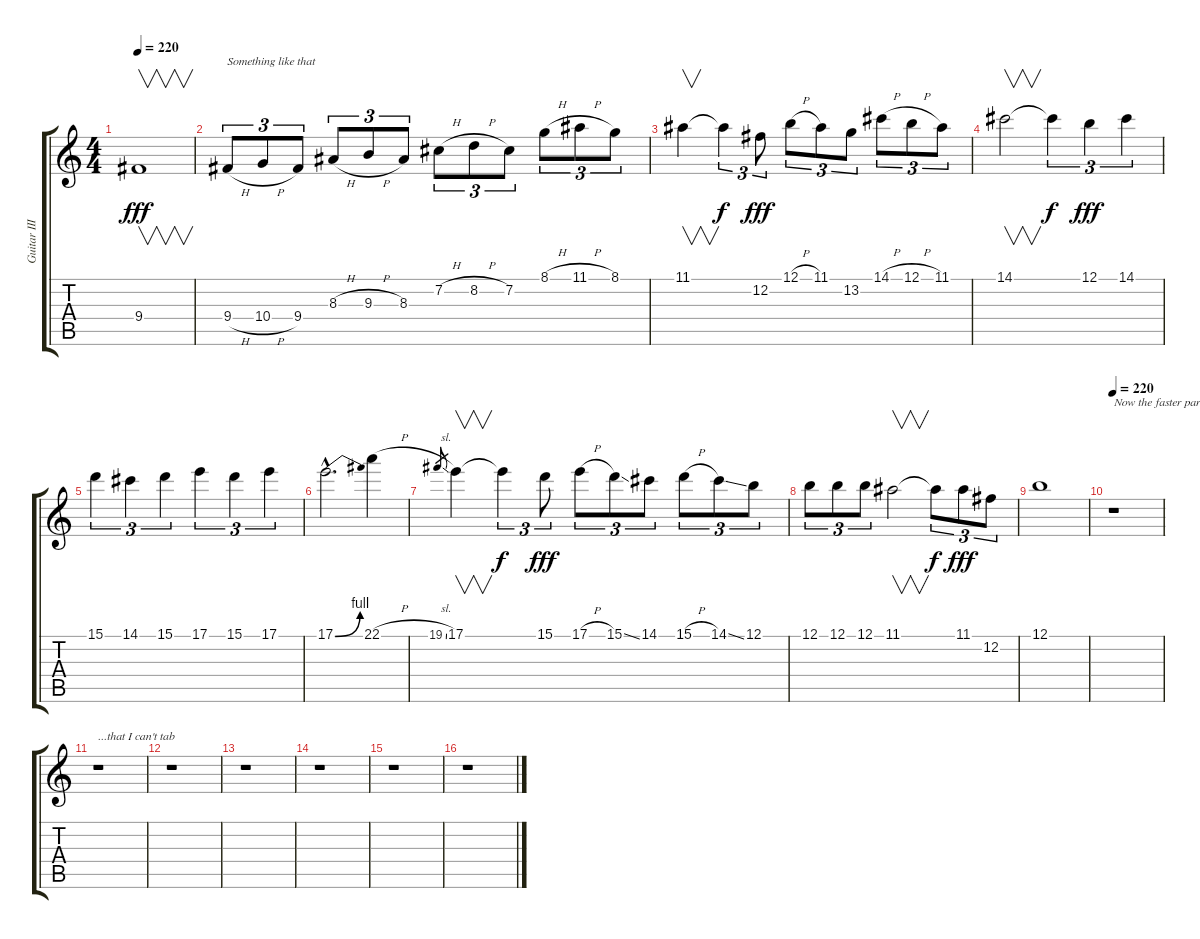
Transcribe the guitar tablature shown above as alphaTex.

\track ("Guitar III" "Guitar III") {instrument distortionguitar}
\staff {score tabs}
\tuning (B3 Gb3 D3 A2 E2 B1) {hide}
\ts (4 4)
\tempo 220
\clef g2
\ks c
9.4.1{v dy fff} |
9.4{h}.8{tu (3 2) txt "Something like that"} 10.4{h}.8{tu (3 2)} 9.4.8{tu (3 2)} 8.3{h}.8{tu (3 2)} 9.3{h}.8{tu (3 2)} 8.3.8{tu (3 2)} 7.2{h}.8{tu (3 2)} 8.2{h}.8{tu (3 2)} 7.2.8{tu (3 2)} 8.1{h}.8{tu (3 2)} 11.1{h}.8{tu (3 2)} 8.1.8{tu (3 2)} |
11.1.4{v} 11.1{t}.4{tu (3 2) dy f} 12.2.8{tu (3 2) dy fff} 12.1{h}.8{tu (3 2)} 11.1.8{tu (3 2)} 13.2.8{tu (3 2)} 14.1{h}.8{tu (3 2)} 12.1{h}.8{tu (3 2)} 11.1.8{tu (3 2)} |
14.1.2{v} 14.1{t}.4{tu (3 2) dy f} 12.1.4{tu (3 2) dy fff} 14.1.4{tu (3 2)} |
15.1.4{tu (3 2)} 14.1.4{tu (3 2)} 15.1.4{tu (3 2)} 17.1.4{tu (3 2)} 15.1.4{tu (3 2)} 17.1.4{tu (3 2)} |
17.1{be (bend 0 0 60 4) hac}.2{d} 22.1{h}.4 |
19.1{sl}.8{gr} 17.1.4{v} 17.1{t}.4{tu (3 2) dy f} 15.1.8{tu (3 2) dy fff} 17.1{h}.8{tu (3 2)} 15.1{ss}.8{tu (3 2)} 14.1.8{tu (3 2)} 15.1{h}.8{tu (3 2)} 14.1{ss}.8{tu (3 2)} 12.1.8{tu (3 2)} |
12.1.8{tu (3 2)} 12.1.8{tu (3 2)} 12.1.8{tu (3 2)} 11.1.2{v} 11.1{t}.8{tu (3 2) dy f} 11.1.8{tu (3 2) dy fff} 12.2.8{tu (3 2)} |
12.1.1 |
\tempo 220
r.1{txt "Now the faster part..."} |
r.1{txt "...that I can't tab"} |
r.1 |
r.1 |
r.1 |
r.1 |
r.1
